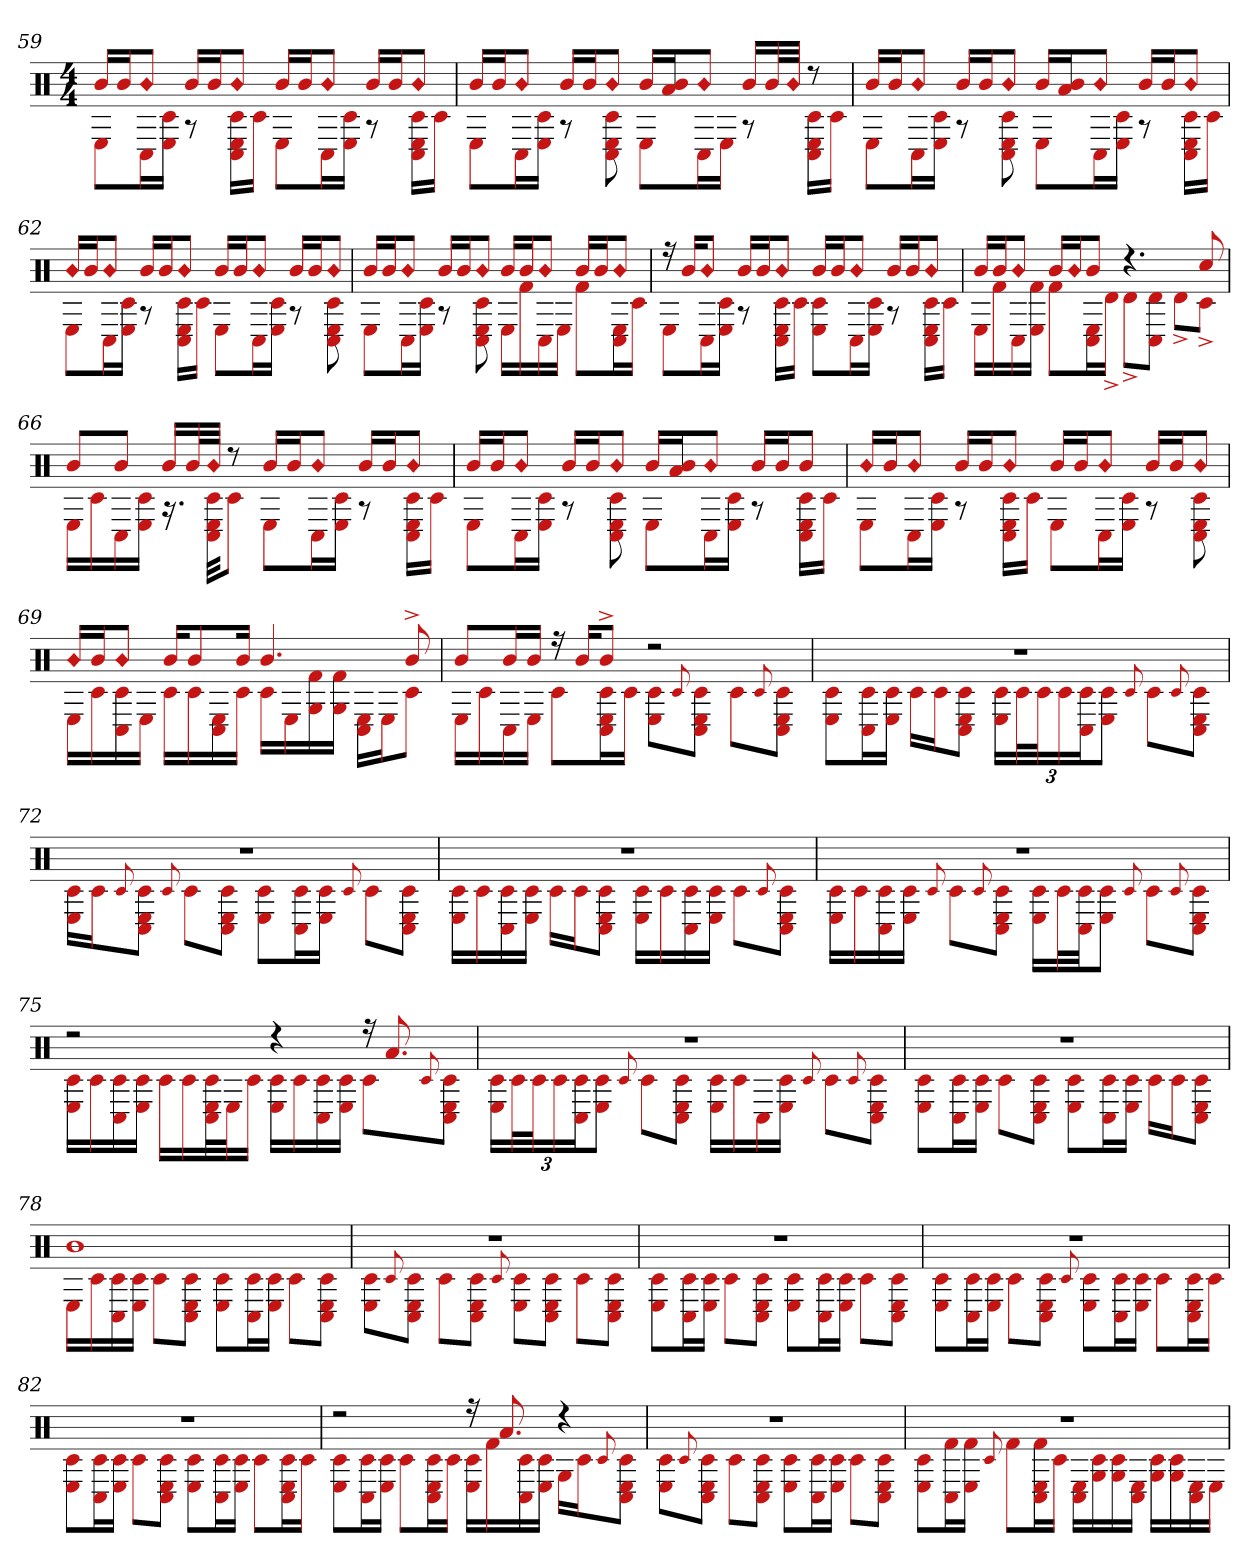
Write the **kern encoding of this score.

**kern
*part1
*staff1
*clefX
*k[]
*M4/4
=59
*^
16bLL	8EL
16bJ	.
!LO:N:head=diamond	!
8bJ	16C#L
.	16c# 16EJJ
16bLL	8r
16bJ	.
!LO:N:head=diamond	!
8bJ	16C# 16c# 16ELL
.	16c#JJ
16bLL	8EL
16bJ	.
!LO:N:head=diamond	!
8bJ	16C#L
.	16E 16c#JJ
16bLL	8r
16bJ	.
!LO:N:head=diamond	!
8bJ	16C# 16E 16c#LL
.	16c#JJ
=60	=60
16bLL	8EL
16bJ	.
!LO:N:head=diamond	!
8bJ	16C#L
.	16E 16c#JJ
16bLL	8r
16bJ	.
!LO:N:head=diamond	!
8bJ	8E 8C# 8c#
16bLL	8EL
16a 16bJ	.
!LO:N:head=diamond	!
8bJ	16C#L
.	16EJJ
16bLL	8r
32bL	.
!LO:N:head=diamond	!
32bJJJ	.
8r	16c# 16C# 16ELL
.	16c#JJ
=61	=61
16bLL	8EL
16bJ	.
!LO:N:head=diamond	!
8bJ	16C#L
.	16c# 16EJJ
16bLL	8r
16bJ	.
!LO:N:head=diamond	!
8bJ	8C# 8E 8c#
16bLL	8EL
16a 16bJ	.
!LO:N:head=diamond	!
8bJ	16C#L
.	16E 16c#JJ
16bLL	8r
16bJ	.
!LO:N:head=diamond	!
8bJ	16c# 16C# 16ELL
.	16c#JJ
=62	=62
!LO:N:head=diamond	!
16bLL	8EL
16bJ	.
!LO:N:head=diamond	!
8bJ	16C#L
.	16c# 16EJJ
16bLL	8r
16bJ	.
!LO:N:head=diamond	!
8bJ	16E 16c# 16C#LL
.	16c#JJ
16bLL	8EL
16bJ	.
!LO:N:head=diamond	!
8bJ	16C#L
.	16c# 16EJJ
16bLL	8r
16bJ	.
!LO:N:head=diamond	!
8bJ	8C# 8E 8c#
=63	=63
16bLL	8EL
16bJ	.
!LO:N:head=diamond	!
8bJ	16C#L
.	16c# 16EJJ
16bLL	8r
16bJ	.
!LO:N:head=diamond	!
8bJ	8c# 8C# 8E
16bLL	16ELL
16bJ	16f#
!LO:N:head=diamond	!
8bJ	16C#
.	16EJJ
16bLL	8f#L
16bJ	.
!LO:N:head=diamond	!
8bJ	16E 16C#L
.	16c#JJ
=64	=64
16r	8EL
16bKL	.
!LO:N:head=diamond	!
8bJ	16C#L
.	16c# 16EJJ
16bLL	8r
16bJ	.
!LO:N:head=diamond	!
8bJ	16C# 16c# 16ELL
.	16c#JJ
16bLL	8E 8c#L
16bJ	.
!LO:N:head=diamond	!
8bJ	16C#L
.	16c# 16EJJ
16bLL	8r
16bJ	.
!LO:N:head=diamond	!
8bJ	16E 16c# 16C#LL
.	16c#JJ
=65	=65
16bLL	16ELL
16bJ	16f#
!LO:N:head=diamond	!
8bJ	16C#
.	16f# 16EJJ
16bLL	8f#L
!LO:N:head=diamond	!
16bJ	.
8bJ	16C# 16EL
.	16d^JJ
4.r	8d^L
.	8d 8C#J
.	8d^L
8cc#	8c#^J
=66	=66
8bL	16ELL
.	16c#
8bJ	16C#
.	16E 16c#JJ
16bLL	16.r
32bL	.
!LO:N:head=diamond	!
32bJJJ	32C# 32E 32c#KKL
8r	8c#J
16bLL	8EL
16bJ	.
!LO:N:head=diamond	!
8bJ	16C#L
.	16c# 16EJJ
16bLL	8r
16bJ	.
!LO:N:head=diamond	!
8bJ	16c# 16C# 16ELL
.	16c#JJ
=67	=67
16bLL	8EL
16bJ	.
!LO:N:head=diamond	!
8bJ	16C#L
.	16c# 16EJJ
16bLL	8r
16bJ	.
!LO:N:head=diamond	!
8bJ	8C# 8E 8c#
16bLL	8EL
16a 16bJ	.
!LO:N:head=diamond	!
8bJ	16C#L
.	16E 16c#JJ
16bLL	8r
16bJ	.
8bJ	16c# 16E 16C#LL
.	16c#JJ
=68	=68
!LO:N:head=diamond	!
16bLL	8EL
16bJ	.
!LO:N:head=diamond	!
8bJ	16C#L
.	16c# 16EJJ
16bLL	8r
16bJ	.
!LO:N:head=diamond	!
8bJ	16c# 16C# 16ELL
.	16c#JJ
16bLL	8EL
16bJ	.
!LO:N:head=diamond	!
8bJ	16C#L
.	16c# 16EJJ
16bLL	8r
16bJ	.
!LO:N:head=diamond	!
8bJ	8C# 8E 8c#
=69	=69
!LO:N:head=diamond	!
16bLL	16ELL
16bJ	16c#
!LO:N:head=diamond	!
8bJ	16c# 16C#
.	16EJJ
16bKL	16c#LL
8b	16c#
.	16E 16C#
16bJk	16c#JJ
4.b	16c#LL
.	16E
.	16f# 16G
.	16G 16f#JJ
.	16C# 16ELL
.	16EJ
8b^	8c#J
=70	=70
8bL	16ELL
.	16c#
16bL	16C#
16bJJ	16EJJ
16r	8c#L
16bKL	.
8b^J	16C# 16E 16c#L
.	16c#JJ
2r	8E 8c#L
.	8qqc#
.	8C# 8E 8c#J
.	8c#L
.	8qqc#
.	8E 8C# 8c#J
=71	=71
1r	8E 8c#L
.	16C# 16c#L
.	16E 16c#JJ
.	16c#LL
.	16c#J
.	8C# 8E 8c#J
.	24c# 24ELL
.	48c#L
.	48c#J
.	24c#
.	24C# 24c#J
.	12E 12c#J
.	8qqc#
.	8c#L
.	8qqc#
.	8E 8C# 8c#J
=72	=72
1r	16E 16c#LL
.	16c#J
.	8qqc#
.	8C# 8c# 8EJ
.	8qqc#
.	8c#L
.	8E 8C# 8c#J
.	8E 8c#L
.	16c# 16C#L
.	16c# 16EJJ
.	8qqc#
.	8c#L
.	8C# 8E 8c#J
=73	=73
1r	16E 16c#LL
.	16c#
.	16c# 16C#
.	16c# 16EJJ
.	16c#LL
.	16c#J
.	8C# 8E 8c#J
.	16E 16c#LL
.	16c#
.	16C# 16c#
.	16E 16c#JJ
.	8c#L
.	8qqc#
.	8E 8C# 8c#J
=74	=74
1r	16E 16c#LL
.	16c#
.	16C# 16c#
.	16c# 16EJJ
.	8qqc#
.	8c#L
.	8qqc#
.	8E 8C# 8c#J
.	16E 16c#LL
.	32c#L
.	32c# 32C#JJ
.	8c# 8EJ
.	8qqc#
.	8c#L
.	8qqc#
.	8C# 8E 8c#J
=75	=75
2r	16E 16c#LL
.	16c#
.	16c# 16C#
.	16c# 16EJJ
.	16c#LL
.	16c#
.	32E 32C# 32c#L
.	32EJ
.	16c#JJ
4r	16c# 16ELL
.	16c#
.	16C# 16c#
.	16c# 16EJJ
16r	8c#L
8.a	.
.	8qqc#
.	8C# 8E 8c#J
=76	=76
1r	24c# 24ELL
.	48c#L
.	48c#J
.	24c#
.	24C# 24c#J
.	12E 12c#J
.	8qqc#
.	8c#L
.	8E 8C# 8c#J
.	16E 16c#LL
.	16c#
.	16C#
.	16c# 16EJJ
.	8qqc#
.	8c#L
.	8qqc#
.	8C# 8E 8c#J
=77	=77
1r	8E 8c#L
.	16C# 16c#L
.	16c# 16EJJ
.	8c#L
.	8C# 8E 8c#J
.	8E 8c#L
.	16C# 16c#L
.	16E 16c#JJ
.	16c#LL
.	16c#J
.	8C# 8E 8c#J
=78	=78
1b	16ELL
.	16c#
.	16C# 16c#
.	16c# 16EJJ
.	8c#L
.	8C# 8E 8c#J
.	8E 8c#L
.	16c# 16C#L
.	16c# 16EJJ
.	8c#L
.	8E 8C# 8c#J
=79	=79
1r	8E 8c#L
.	8qqc#
.	8C# 8c# 8EJ
.	8c#L
.	8E 8C# 8c#J
.	8qqc#
.	8E 8c#L
.	8C# 8c# 8EJ
.	8c#L
.	8E 8C# 8c#J
=80	=80
1r	8E 8c#L
.	16c# 16C#L
.	16c# 16EJJ
.	8c#L
.	8E 8C# 8c#J
.	8E 8c#L
.	16C# 16c#L
.	16c# 16EJJ
.	8c#L
.	8E 8C# 8c#J
=81	=81
1r	8E 8c#L
.	16C# 16c#L
.	16c# 16EJJ
.	8c#L
.	8E 8C# 8c#J
.	8qqc#
.	8E 8c#L
.	16c# 16C#L
.	16c# 16EJJ
.	8c#L
.	16c# 16C# 16EL
.	16c#JJ
=82	=82
1r	8E 8c#L
.	16c# 16C#L
.	16c# 16EJJ
.	8c#L
.	8E 8C# 8c#J
.	8E 8c#L
.	16c# 16C#L
.	16c# 16EJJ
.	8c#L
.	16c# 16E 16C#L
.	16c#JJ
=83	=83
2r	8E 8c#L
.	16c# 16C#L
.	16c# 16EJJ
.	8c#L
.	16c# 16C# 16EL
.	16c#JJ
16r	16E 16c#LL
8.a	16f#
.	16C# 16c#
.	16E 16c#JJ
4r	16GLL
.	16c#J
.	8qqc#
.	8E 8C# 8c#J
=84	=84
1r	8E 8c#L
.	8qqc#
.	8C# 8E 8c#J
.	8c#L
.	8E 8C# 8c#J
.	8E 8c#L
.	16c# 16C#L
.	16E 16c#JJ
.	8c#L
.	8E 8C# 8c#J
=85	=85
1r	8E 8c#L
.	16C# 16f#L
.	16f# 16EJJ
.	8qqc#
.	8f#L
.	16f# 16E 16C#L
.	16c#JJ
.	16C# 16ELL
.	16G 16c#
.	16c# 16G
.	16E 16C#JJ
.	16c# 16GLL
.	16G 16c#
.	16C# 16E
.	16EJJ
*v	*v
=
*-
